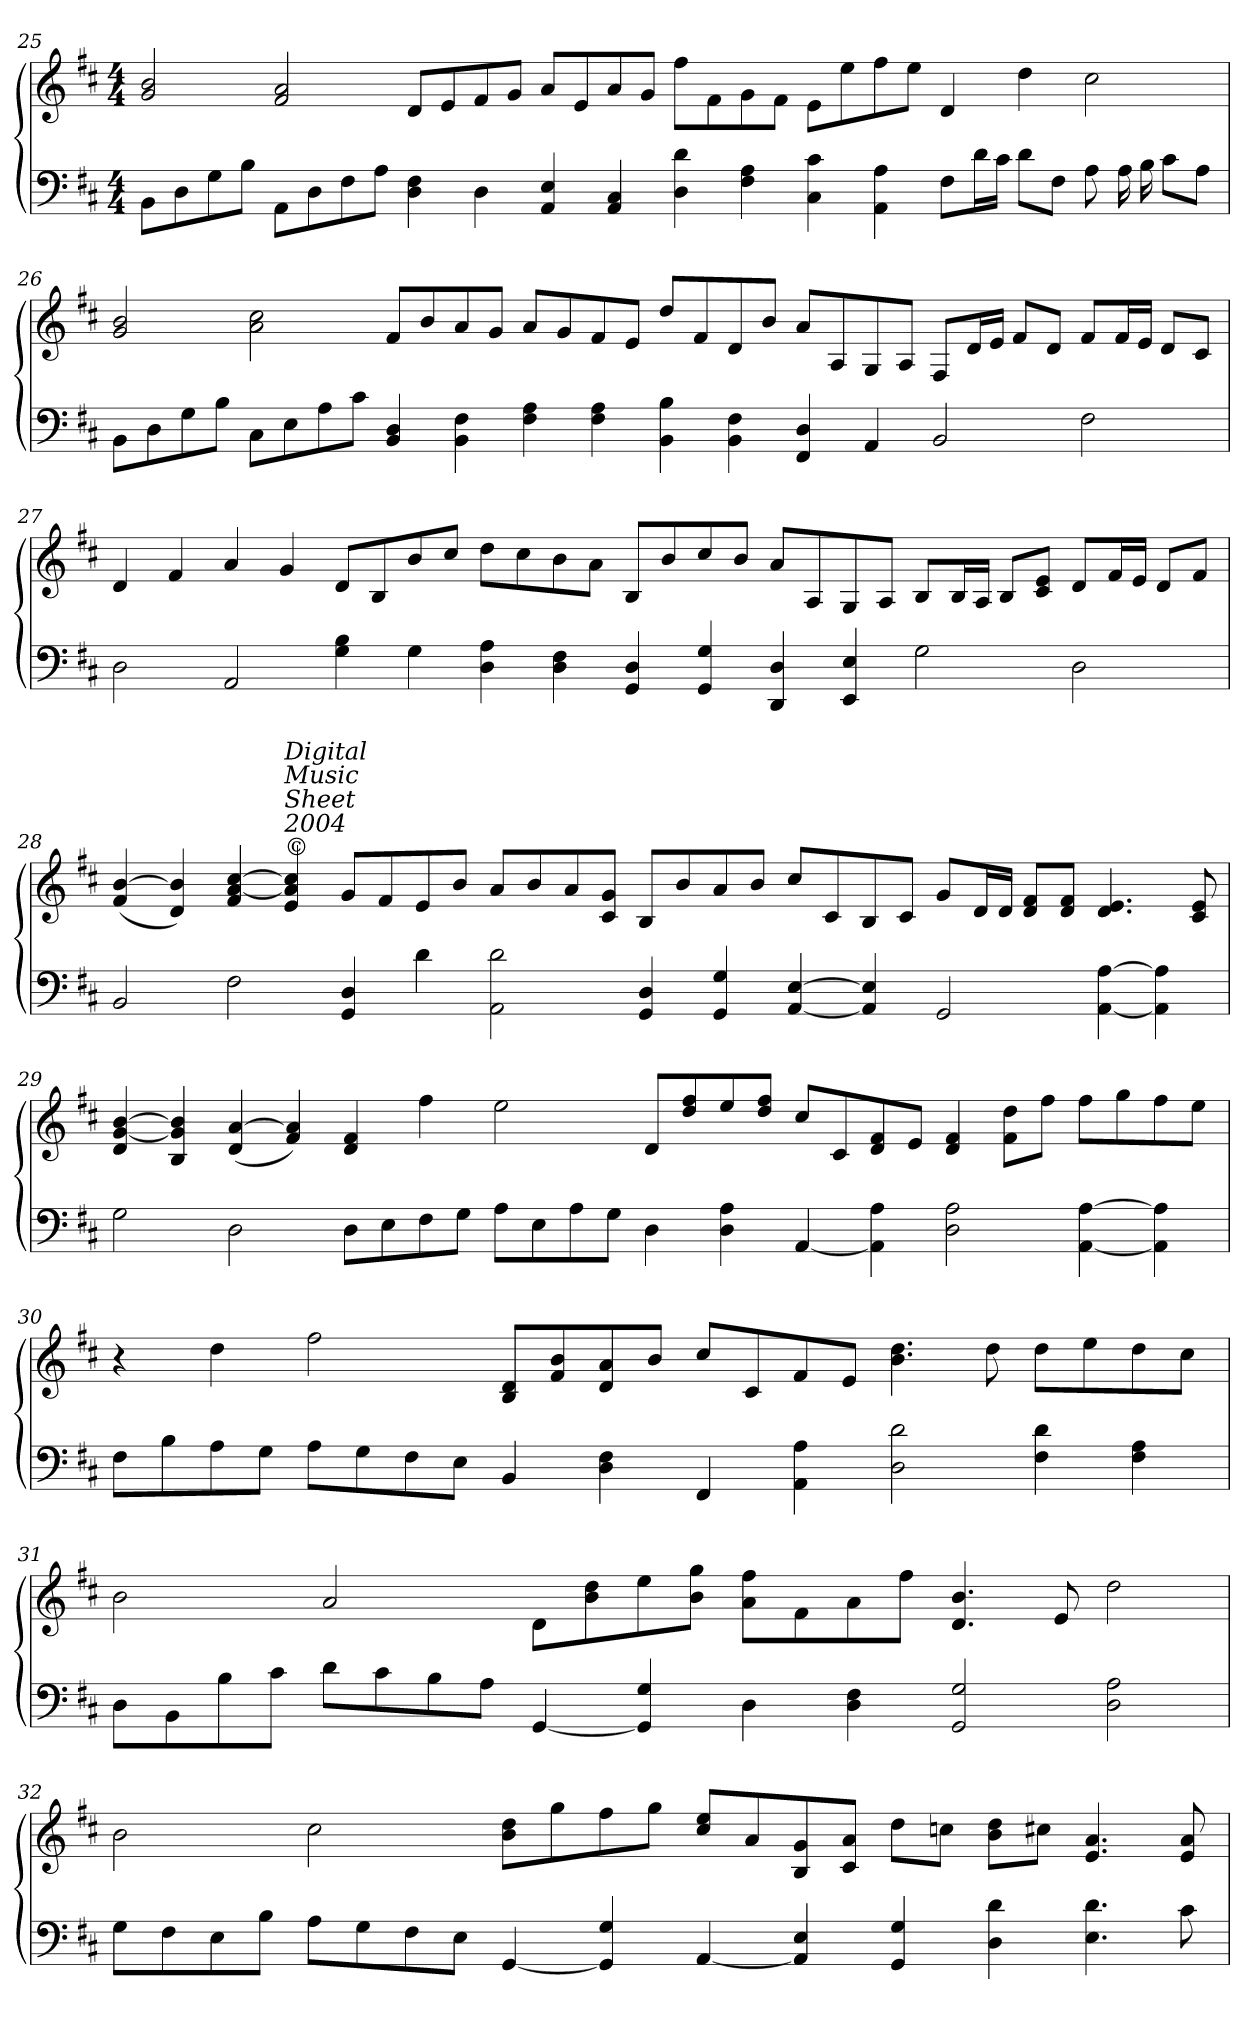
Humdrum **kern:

**kern	**kern
*part2	*part1
*staff2	*staff1
*clefF4	*clefG2
*k[f#c#]	*k[f#c#]
*M4/4	*M4/4
=25	=25
8BBL	2g 2b
8D	.
8G	.
8BJ	.
8AAL	2f# 2a
8D	.
8F#	.
8AJ	.
4D 4F#	8dL
.	8e
4D	8f#
.	8gJ
4AA 4E	8aL
.	8e
4AA 4C#	8a
.	8gJ
4D 4d	8ff#L
.	8f#
4F# 4A	8g
.	8f#J
4C# 4c#	8eL
.	8ee
4AA 4A	8ff#
.	8eeJ
8F#L	4d
16dL	.
16c#JJ	.
8dL	4dd
8F#J	.
8A	2cc#
16A	.
16B	.
8c#L	.
8AJ	.
=26	=26
8BBL	2g 2b
8D	.
8G	.
8BJ	.
8C#L	2a 2cc#
8E	.
8A	.
8c#J	.
4BB 4D	8f#L
.	8b
4BB 4F#	8a
.	8gJ
4F# 4A	8aL
.	8g
4F# 4A	8f#
.	8eJ
4BB 4B	8ddL
.	8f#
4BB 4F#	8d
.	8bJ
4FF# 4D	8aL
.	8A
4AA	8G
.	8AJ
2BB	8F#L
.	16dL
.	16eJJ
.	8f#L
.	8dJ
2F#	8f#L
.	16f#L
.	16eJJ
.	8dL
.	8c#J
=27	=27
2D	4d
.	4f#
2AA	4a
.	4g
4G 4B	8dL
.	8B
4G	8b
.	8cc#J
4D 4A	8ddL
.	8cc#
4D 4F#	8b
.	8aJ
4GG 4D	8BL
.	8b
4GG 4G	8cc#
.	8bJ
4DD 4D	8aL
.	8A
4EE 4E	8G
.	8AJ
2G	8BL
.	16BL
.	16AJJ
.	8BL
.	8c# 8eJ
2D	8dL
.	16f#L
.	16eJJ
.	8dL
.	8f#J
=28	=28
2BB	(>4f# [4b
.	4d 4b])
2F#	4f# [4a [4cc#
!	!LO:TX:a:i:t=©
!	!LO:TX:a:i:t=2004
!	!LO:TX:a:i:t=Sheet
!	!LO:TX:a:i:t=Music
!	!LO:TX:a:i:t=Digital
.	4e 4a] 4cc#]
4GG 4D	8gL
.	8f#
4d	8e
.	8bJ
2AA 2d	8aL
.	8b
.	8a
.	8c# 8gJ
4GG 4D	8BL
.	8b
4GG 4G	8a
.	8bJ
[4AA [4E	8cc#L
.	8c#
4AA] 4E]	8B
.	8c#J
2GG	8gL
.	16dL
.	16dJJ
.	8d 8f#L
.	8d 8f#J
[4AA [4A	4.d 4.e
4AA] 4A]	.
.	8c# 8e
=29	=29
2G	4d [4g [4b
.	4B 4g] 4b]
2D	(>4d [4a
.	4f# 4a])
8DL	4d 4f#
8E	.
8F#	4ff#
8GJ	.
8AL	2ee
8E	.
8A	.
8GJ	.
4D	8dL
.	8dd 8ff#
4D 4A	8ee
.	8dd 8ff#J
[4AA	8cc#L
.	8c#
4AA] 4A	8d 8f#
.	8eJ
2D 2A	4d 4f#
.	8f# 8ddL
.	8ff#J
[4AA [4A	8ff#L
.	8gg
4AA] 4A]	8ff#
.	8eeJ
=30	=30
8F#L	4r
8B	.
8A	4dd
8GJ	.
8AL	2ff#
8G	.
8F#	.
8EJ	.
4BB	8B 8dL
.	8f# 8b
4D 4F#	8d 8a
.	8bJ
4FF#	8cc#L
.	8c#
4AA 4A	8f#
.	8eJ
2D 2d	4.b 4.dd
.	8dd
4F# 4d	8ddL
.	8ee
4F# 4A	8dd
.	8cc#J
=31	=31
8DL	2b
8BB	.
8B	.
8c#J	.
8dL	2a
8c#	.
8B	.
8AJ	.
[4GG	8dL
.	8b 8dd
4GG] 4G	8ee
.	8b 8ggJ
4D	8a 8ff#L
.	8f#
4D 4F#	8a
.	8ff#J
2GG 2G	4.d 4.b
.	8e
2D 2A	2dd
=32	=32
8GL	2b
8F#	.
8E	.
8BJ	.
8AL	2cc#
8G	.
8F#	.
8EJ	.
[4GG	8b 8ddL
.	8gg
4GG] 4G	8ff#
.	8ggJ
[4AA	8cc# 8eeL
.	8a
4AA] 4E	8B 8g
.	8c# 8aJ
4GG 4G	8ddL
.	8ccnJ
4D 4d	8b 8ddL
.	8cc#XJ
4.E 4.d	4.e 4.a
8c#	8e 8a
=	=
*-	*-
